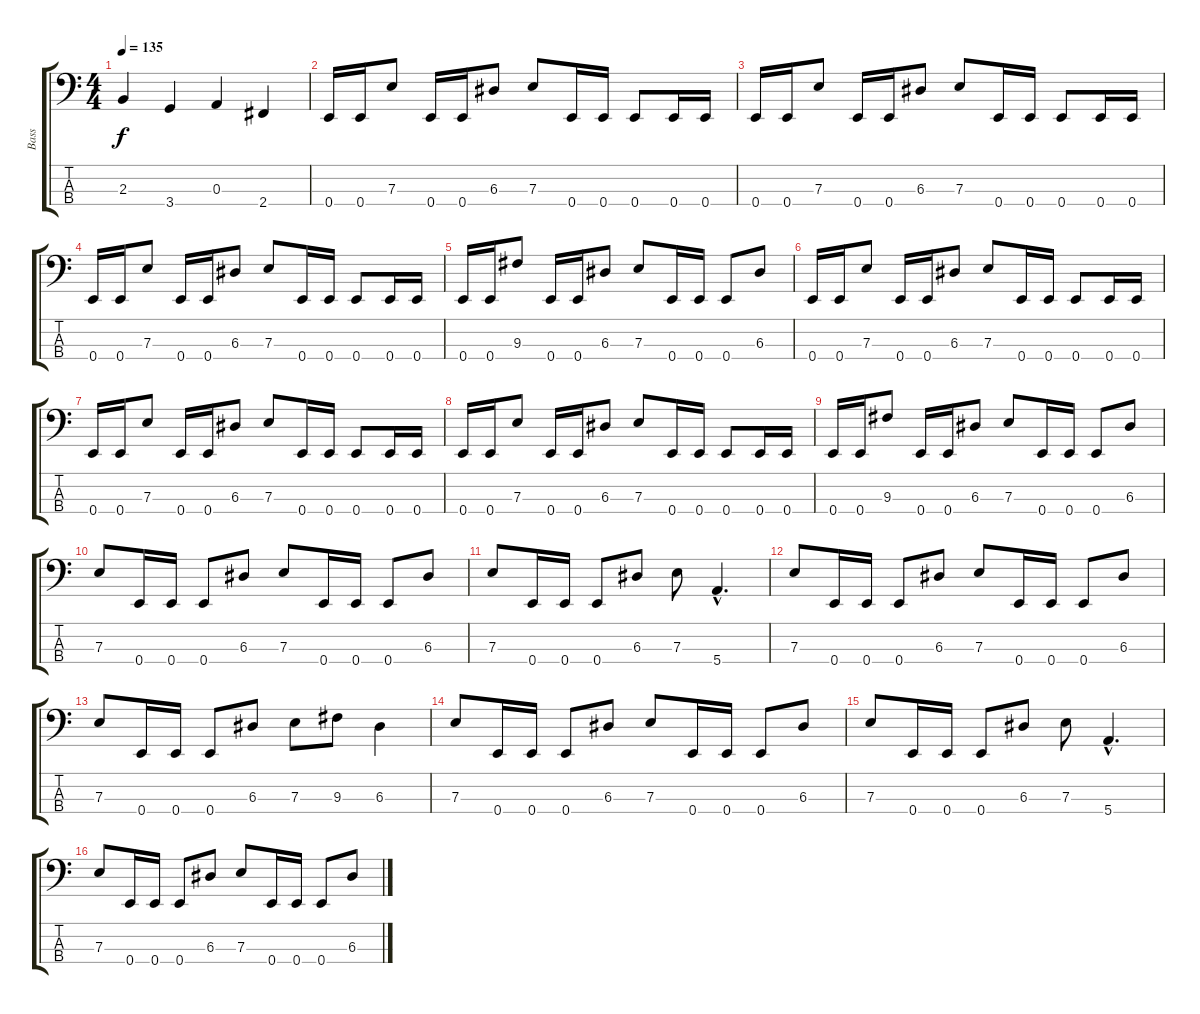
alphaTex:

\track ("Bass" "Bass") {instrument electricbasspick}
\staff {score tabs}
\tuning (G2 D2 A1 E1) {hide}
\ts (4 4)
\tempo 135
\clef f4
\ks c
2.3.4{dy f} 3.4.4 0.3.4 2.4.4 |
0.4.16 0.4.16 7.3.8 0.4.16 0.4.16 6.3.8 7.3.8 0.4.16 0.4.16 0.4.8 0.4.16 0.4.16 |
0.4.16 0.4.16 7.3.8 0.4.16 0.4.16 6.3.8 7.3.8 0.4.16 0.4.16 0.4.8 0.4.16 0.4.16 |
0.4.16 0.4.16 7.3.8 0.4.16 0.4.16 6.3.8 7.3.8 0.4.16 0.4.16 0.4.8 0.4.16 0.4.16 |
0.4.16 0.4.16 9.3.8 0.4.16 0.4.16 6.3.8 7.3.8 0.4.16 0.4.16 0.4.8 6.3.8 |
0.4.16 0.4.16 7.3.8 0.4.16 0.4.16 6.3.8 7.3.8 0.4.16 0.4.16 0.4.8 0.4.16 0.4.16 |
0.4.16 0.4.16 7.3.8 0.4.16 0.4.16 6.3.8 7.3.8 0.4.16 0.4.16 0.4.8 0.4.16 0.4.16 |
0.4.16 0.4.16 7.3.8 0.4.16 0.4.16 6.3.8 7.3.8 0.4.16 0.4.16 0.4.8 0.4.16 0.4.16 |
0.4.16 0.4.16 9.3.8 0.4.16 0.4.16 6.3.8 7.3.8 0.4.16 0.4.16 0.4.8 6.3.8 |
7.3.8 0.4.16 0.4.16 0.4.8 6.3.8 7.3.8 0.4.16 0.4.16 0.4.8 6.3.8 |
7.3.8 0.4.16 0.4.16 0.4.8 6.3.8 7.3.8 5.4{hac}.4{d} |
7.3.8 0.4.16 0.4.16 0.4.8 6.3.8 7.3.8 0.4.16 0.4.16 0.4.8 6.3.8 |
7.3.8 0.4.16 0.4.16 0.4.8 6.3.8 7.3.8 9.3.8 6.3.4 |
7.3.8 0.4.16 0.4.16 0.4.8 6.3.8 7.3.8 0.4.16 0.4.16 0.4.8 6.3.8 |
7.3.8 0.4.16 0.4.16 0.4.8 6.3.8 7.3.8 5.4{hac}.4{d} |
7.3.8 0.4.16 0.4.16 0.4.8 6.3.8 7.3.8 0.4.16 0.4.16 0.4.8 6.3.8
